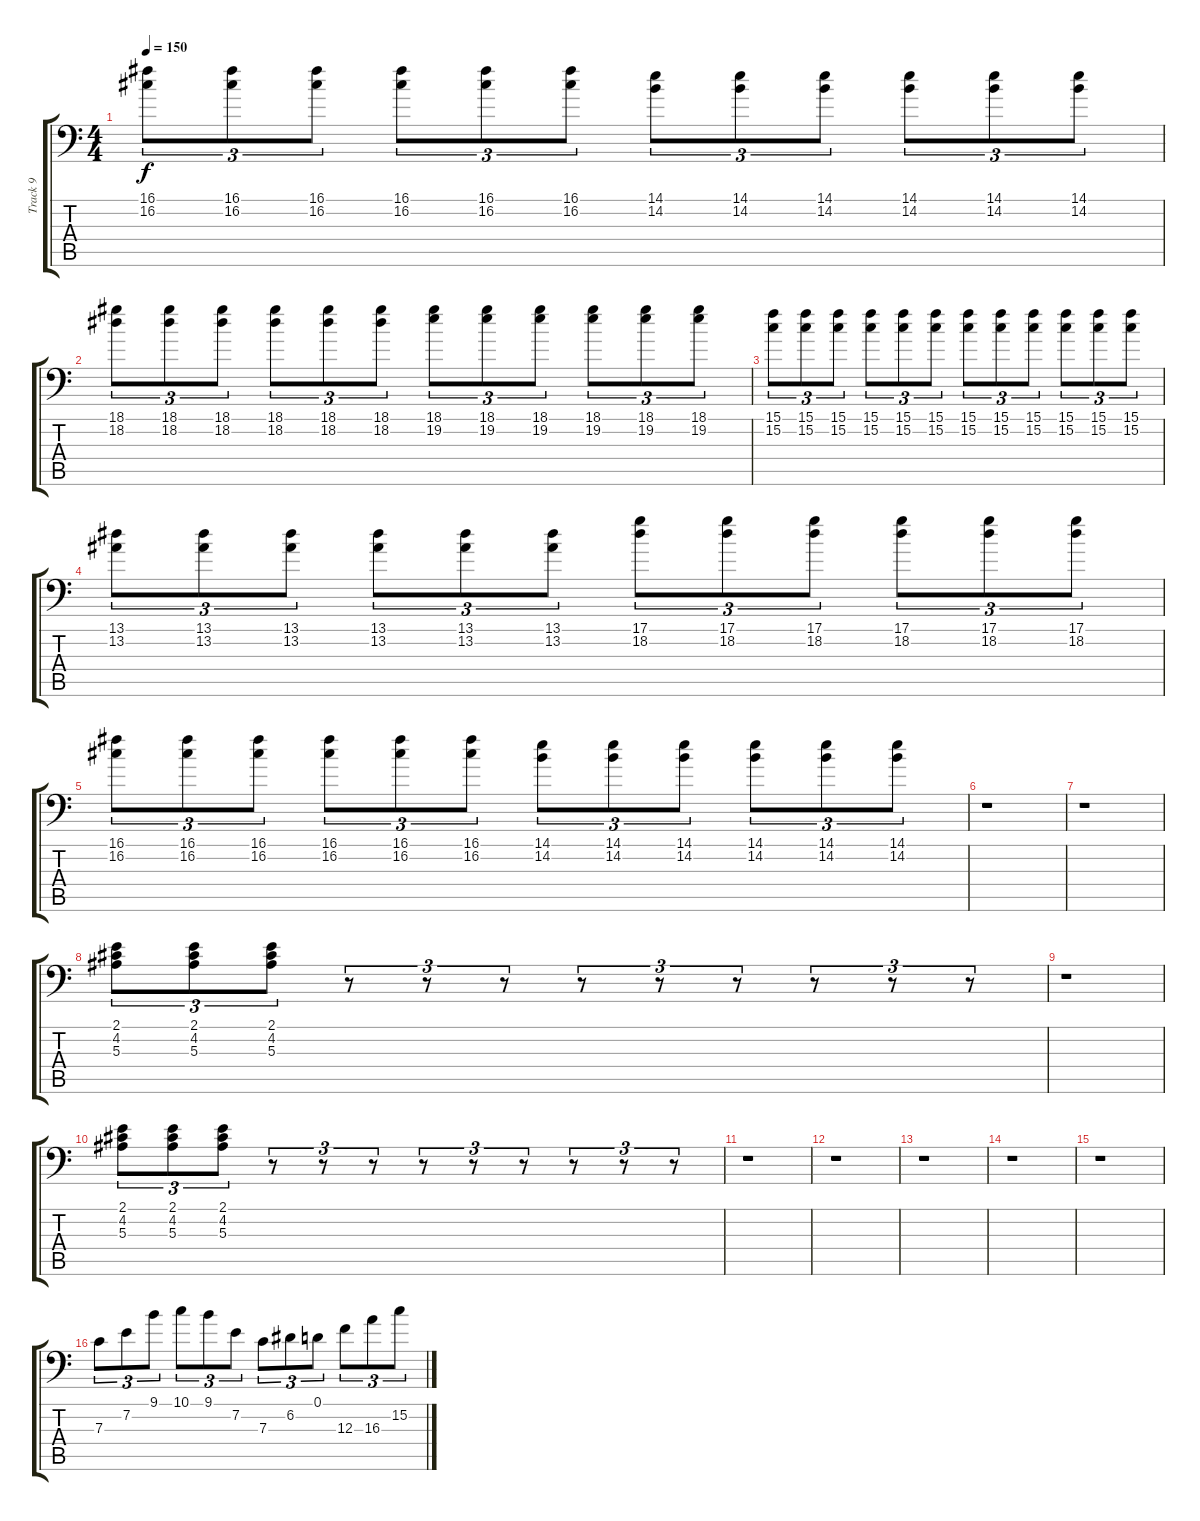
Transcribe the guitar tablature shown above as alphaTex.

\track ("Track 9" "Track 9") {instrument fx1rain}
\staff {score tabs}
\tuning (D4 A3 F3 A2 E2 A1) {hide}
\ts (4 4)
\tempo 150
\clef f4
\ks c
(16.1 16.2).8{tu (3 2) dy f} (16.1 16.2).8{tu (3 2)} (16.1 16.2).8{tu (3 2)} (16.1 16.2).8{tu (3 2)} (16.1 16.2).8{tu (3 2)} (16.1 16.2).8{tu (3 2)} (14.1 14.2).8{tu (3 2)} (14.1 14.2).8{tu (3 2)} (14.1 14.2).8{tu (3 2)} (14.1 14.2).8{tu (3 2)} (14.1 14.2).8{tu (3 2)} (14.1 14.2).8{tu (3 2)} |
(18.1 18.2).8{tu (3 2)} (18.1 18.2).8{tu (3 2)} (18.1 18.2).8{tu (3 2)} (18.1 18.2).8{tu (3 2)} (18.1 18.2).8{tu (3 2)} (18.1 18.2).8{tu (3 2)} (18.1 19.2).8{tu (3 2)} (18.1 19.2).8{tu (3 2)} (18.1 19.2).8{tu (3 2)} (18.1 19.2).8{tu (3 2)} (18.1 19.2).8{tu (3 2)} (18.1 19.2).8{tu (3 2)} |
(15.1 15.2).8{tu (3 2)} (15.1 15.2).8{tu (3 2)} (15.1 15.2).8{tu (3 2)} (15.1 15.2).8{tu (3 2)} (15.1 15.2).8{tu (3 2)} (15.1 15.2).8{tu (3 2)} (15.1 15.2).8{tu (3 2)} (15.1 15.2).8{tu (3 2)} (15.1 15.2).8{tu (3 2)} (15.1 15.2).8{tu (3 2)} (15.1 15.2).8{tu (3 2)} (15.1 15.2).8{tu (3 2)} |
(13.1 13.2).8{tu (3 2)} (13.1 13.2).8{tu (3 2)} (13.1 13.2).8{tu (3 2)} (13.1 13.2).8{tu (3 2)} (13.1 13.2).8{tu (3 2)} (13.1 13.2).8{tu (3 2)} (17.1 18.2).8{tu (3 2)} (17.1 18.2).8{tu (3 2)} (17.1 18.2).8{tu (3 2)} (17.1 18.2).8{tu (3 2)} (17.1 18.2).8{tu (3 2)} (17.1 18.2).8{tu (3 2)} |
(16.1 16.2).8{tu (3 2)} (16.1 16.2).8{tu (3 2)} (16.1 16.2).8{tu (3 2)} (16.1 16.2).8{tu (3 2)} (16.1 16.2).8{tu (3 2)} (16.1 16.2).8{tu (3 2)} (14.1 14.2).8{tu (3 2)} (14.1 14.2).8{tu (3 2)} (14.1 14.2).8{tu (3 2)} (14.1 14.2).8{tu (3 2)} (14.1 14.2).8{tu (3 2)} (14.1 14.2).8{tu (3 2)} |
r.1 |
r.1 |
(2.1 4.2 5.3).8{tu (3 2)} (2.1 4.2 5.3).8{tu (3 2)} (2.1 4.2 5.3).8{tu (3 2)} r.8{tu (3 2)} r.8{tu (3 2)} r.8{tu (3 2)} r.8{tu (3 2)} r.8{tu (3 2)} r.8{tu (3 2)} r.8{tu (3 2)} r.8{tu (3 2)} r.8{tu (3 2)} |
r.1 |
(2.1 4.2 5.3).8{tu (3 2)} (2.1 4.2 5.3).8{tu (3 2)} (2.1 4.2 5.3).8{tu (3 2)} r.8{tu (3 2)} r.8{tu (3 2)} r.8{tu (3 2)} r.8{tu (3 2)} r.8{tu (3 2)} r.8{tu (3 2)} r.8{tu (3 2)} r.8{tu (3 2)} r.8{tu (3 2)} |
r.1 |
r.1 |
r.1 |
r.1 |
r.1 |
7.3.8{tu (3 2)} 7.2.8{tu (3 2)} 9.1.8{tu (3 2)} 10.1.8{tu (3 2)} 9.1.8{tu (3 2)} 7.2.8{tu (3 2)} 7.3.8{tu (3 2)} 6.2.8{tu (3 2)} 0.1.8{tu (3 2)} 12.3.8{tu (3 2)} 16.3.8{tu (3 2)} 15.2.8{tu (3 2)}
